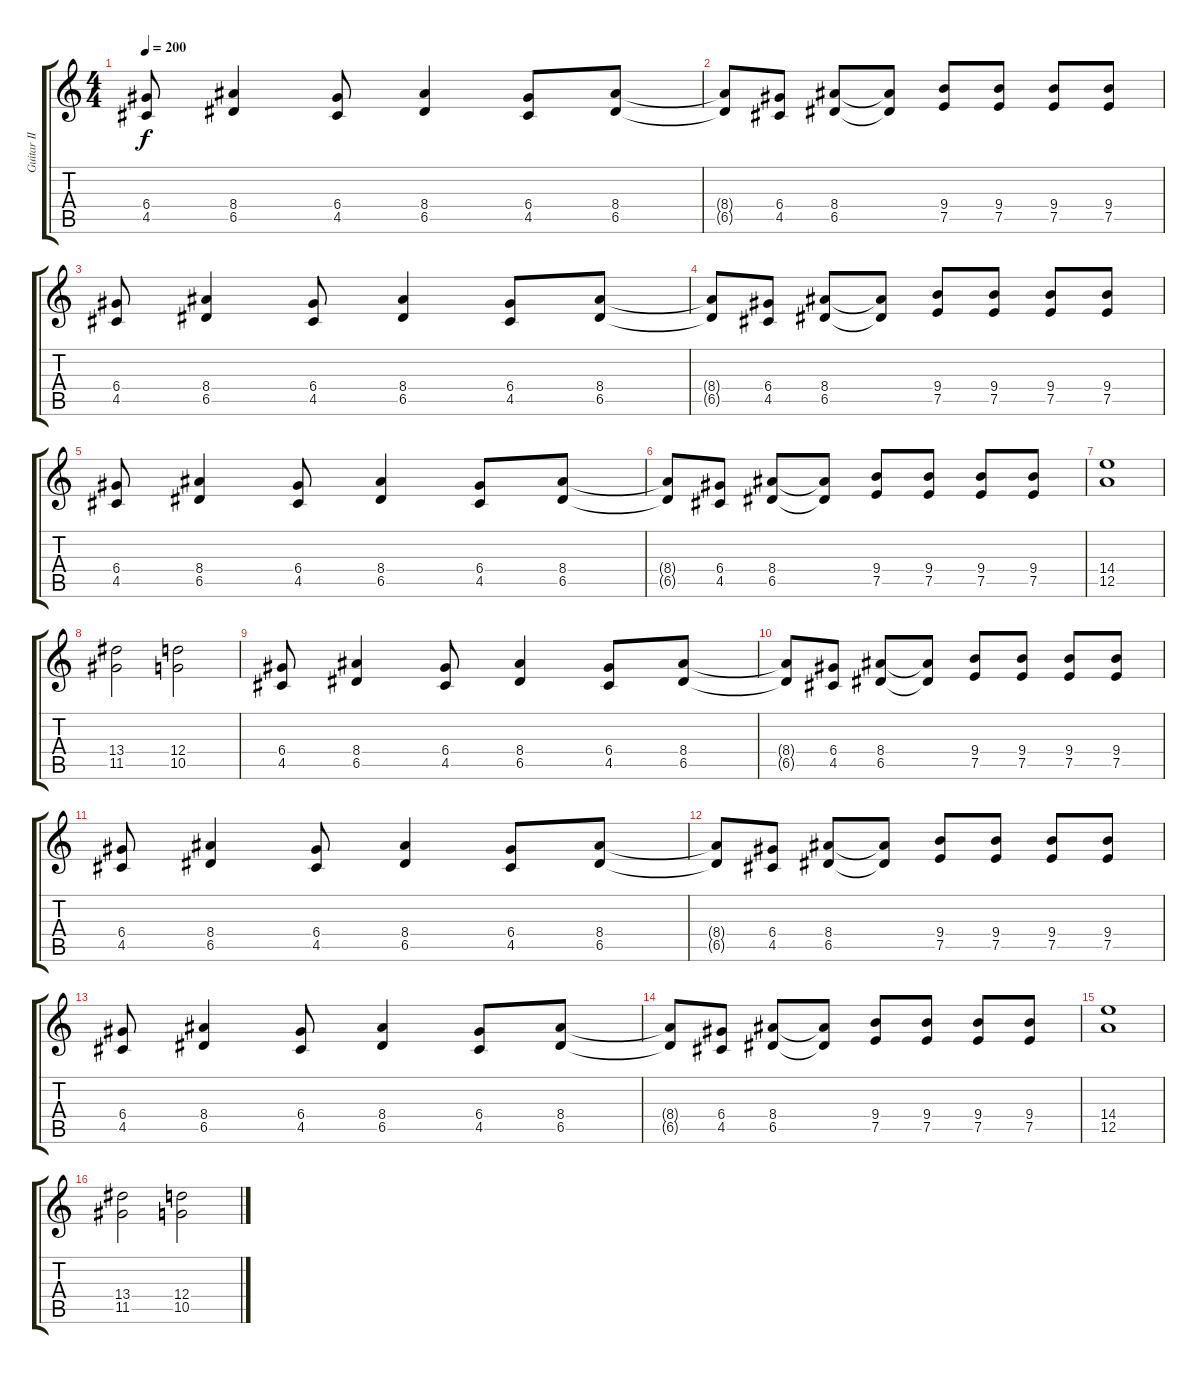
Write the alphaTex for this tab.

\track ("Guitar II" "Guitar II") {instrument distortionguitar}
\staff {score tabs}
\tuning (E4 B3 G3 D3 A2 E2) {hide}
\ts (4 4)
\tempo 200
\clef g2
\ks c
(6.4 4.5).8{dy f} (8.4 6.5).4 (6.4 4.5).8 (8.4 6.5).4 (6.4 4.5).8 (8.4 6.5).8 |
(8.4{t} 6.5{t}).8 (6.4 4.5).8 (8.4 6.5).8 (8.4{t} 6.5{t}).8 (9.4 7.5).8 (9.4 7.5).8 (9.4 7.5).8 (9.4 7.5).8 |
(6.4 4.5).8 (8.4 6.5).4 (6.4 4.5).8 (8.4 6.5).4 (6.4 4.5).8 (8.4 6.5).8 |
(8.4{t} 6.5{t}).8 (6.4 4.5).8 (8.4 6.5).8 (8.4{t} 6.5{t}).8 (9.4 7.5).8 (9.4 7.5).8 (9.4 7.5).8 (9.4 7.5).8 |
(6.4 4.5).8 (8.4 6.5).4 (6.4 4.5).8 (8.4 6.5).4 (6.4 4.5).8 (8.4 6.5).8 |
(8.4{t} 6.5{t}).8 (6.4 4.5).8 (8.4 6.5).8 (8.4{t} 6.5{t}).8 (9.4 7.5).8 (9.4 7.5).8 (9.4 7.5).8 (9.4 7.5).8 |
(14.4 12.5).1 |
(13.4 11.5).2 (12.4 10.5).2 |
(6.4 4.5).8 (8.4 6.5).4 (6.4 4.5).8 (8.4 6.5).4 (6.4 4.5).8 (8.4 6.5).8 |
(8.4{t} 6.5{t}).8 (6.4 4.5).8 (8.4 6.5).8 (8.4{t} 6.5{t}).8 (9.4 7.5).8 (9.4 7.5).8 (9.4 7.5).8 (9.4 7.5).8 |
(6.4 4.5).8 (8.4 6.5).4 (6.4 4.5).8 (8.4 6.5).4 (6.4 4.5).8 (8.4 6.5).8 |
(8.4{t} 6.5{t}).8 (6.4 4.5).8 (8.4 6.5).8 (8.4{t} 6.5{t}).8 (9.4 7.5).8 (9.4 7.5).8 (9.4 7.5).8 (9.4 7.5).8 |
(6.4 4.5).8 (8.4 6.5).4 (6.4 4.5).8 (8.4 6.5).4 (6.4 4.5).8 (8.4 6.5).8 |
(8.4{t} 6.5{t}).8 (6.4 4.5).8 (8.4 6.5).8 (8.4{t} 6.5{t}).8 (9.4 7.5).8 (9.4 7.5).8 (9.4 7.5).8 (9.4 7.5).8 |
(14.4 12.5).1 |
(13.4 11.5).2 (12.4 10.5).2
